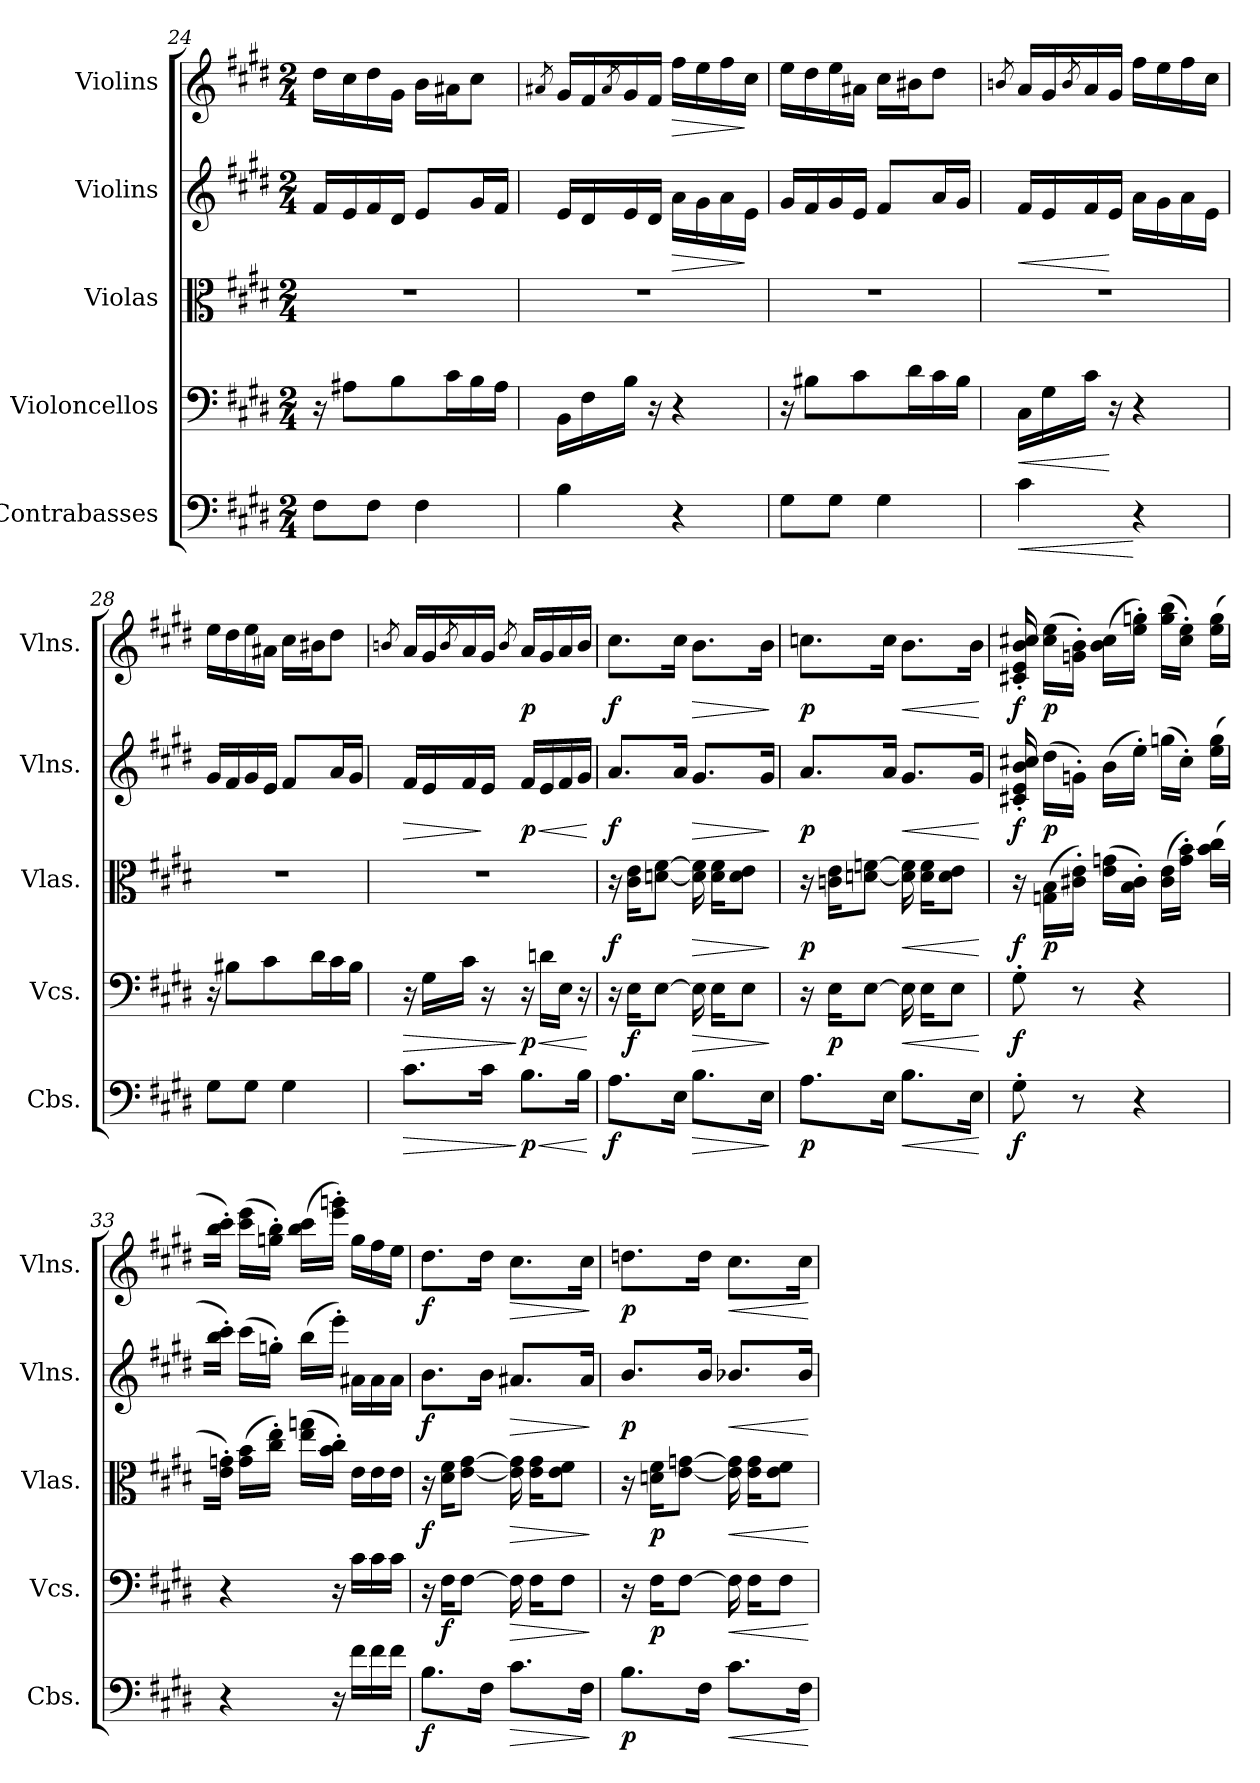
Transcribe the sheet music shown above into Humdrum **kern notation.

**kern	**dynam	**kern	**dynam	**kern	**dynam	**kern	**dynam	**kern	**dynam
*part5	*part5	*part4	*part4	*part3	*part3	*part2	*part2	*part1	*part1
*staff5	*staff5	*staff4	*staff4	*staff3	*staff3	*staff2	*staff2	*staff1	*staff1
*I"Contrabasses	*	*I"Violoncellos	*	*I"Violas	*	*I"Violins	*	*I"Violins	*
*I'Cbs.	*	*I'Vcs.	*	*I'Vlas.	*	*I'Vlns.	*	*I'Vlns.	*
*clefF4	*	*clefF4	*	*clefC3	*	*clefG2	*	*clefG2	*
*ITrd7c12	*	*	*	*	*	*	*	*	*
*k[f#c#g#d#]	*	*k[f#c#g#d#]	*	*k[f#c#g#d#]	*	*k[f#c#g#d#]	*	*k[f#c#g#d#]	*
*M2/4	*	*M2/4	*	*M2/4	*	*M2/4	*	*M2/4	*
=24	=24	=24	=24	=24	=24	=24	=24	=24	=24
8FF#\L	.	16r	.	2r	.	16f#/LL	.	16dd#\LL	.
.	.	8A#X\L	.	.	.	16e/	.	16cc#\	.
8FF#\J	.	.	.	.	.	16f#/	.	16dd#\	.
.	.	8B\	.	.	.	16d#/JJ	.	16g#\JJ	.
4FF#\	.	.	.	.	.	8e/L	.	16b\LL	.
.	.	16c#\L	.	.	.	.	.	16a#X\J	.
.	.	16B\	.	.	.	16g#/L	.	8cc#\J	.
.	.	16A#\JJ	.	.	.	16f#/JJ	.	.	.
=25	=25	=25	=25	=25	=25	=25	=25	=25	=25
.	.	.	.	.	.	.	.	8qa#X/	.
4BB\	.	16BB\LL	.	2r	.	16e/LL	.	16g#/LL	.
.	.	16F#\	.	.	.	16d#/	.	16f#/	.
.	.	.	.	.	.	.	.	8qa#/	.
.	.	16B\JJ	.	.	.	16e/	.	16g#/	.
.	.	16r	.	.	.	16d#/JJ	.	16f#/JJ	.
!	!	!	!	!	!	!	!LO:HP:b	!	!LO:HP:b
4r	.	4r	.	.	.	16a\LL	>	16ff#\LL	>
.	.	.	.	.	.	16g#\	.	16ee\	.
.	.	.	.	.	.	16a\	.	16ff#\	.
.	.	.	.	.	.	16e\JJ	]	16cc#\JJ	]
!!LO:PB:g=z
=26	=26	=26	=26	=26	=26	=26	=26	=26	=26
8GG#\L	.	16r	.	2r	.	16g#/LL	.	16ee\LL	.
.	.	8B#X\L	.	.	.	16f#/	.	16dd#\	.
8GG#\J	.	.	.	.	.	16g#/	.	16ee\	.
.	.	8c#\	.	.	.	16e/JJ	.	16a#X\JJ	.
4GG#\	.	.	.	.	.	8f#/L	.	16cc#\LL	.
.	.	16d#\L	.	.	.	.	.	16b#X\J	.
.	.	16c#\	.	.	.	16a/L	.	8dd#\J	.
.	.	16B#\JJ	.	.	.	16g#/JJ	.	.	.
=27	=27	=27	=27	=27	=27	=27	=27	=27	=27
.	.	.	.	.	.	.	.	8qbn/	.
!	!LO:HP:b	!	!LO:HP:b	!	!	!	!LO:HP:b	!	!
4C#\	<	16C#\LL	<	2r	.	16f#/LL	<	16a/LL	.
.	.	16G#\	.	.	.	16e/	.	16g#/	.
.	.	.	.	.	.	.	.	8qb/	.
.	.	16c#\JJ	.	.	.	16f#/	.	16a/	.
.	.	16r	[	.	.	16e/JJ	[	16g#/JJ	.
4r	[	4r	.	.	.	16a\LL	.	16ff#\LL	.
.	.	.	.	.	.	16g#\	.	16ee\	.
.	.	.	.	.	.	16a\	.	16ff#\	.
.	.	.	.	.	.	16e\JJ	.	16cc#\JJ	.
=28	=28	=28	=28	=28	=28	=28	=28	=28	=28
8GG#\L	.	16r	.	2r	.	16g#/LL	.	16ee\LL	.
.	.	8B#X\L	.	.	.	16f#/	.	16dd#\	.
8GG#\J	.	.	.	.	.	16g#/	.	16ee\	.
.	.	8c#\	.	.	.	16e/JJ	.	16a#X\JJ	.
4GG#\	.	.	.	.	.	8f#/L	.	16cc#\LL	.
.	.	16d#\L	.	.	.	.	.	16b#X\J	.
.	.	16c#\	.	.	.	16a/L	.	8dd#\J	.
.	.	16B#\JJ	.	.	.	16g#/JJ	.	.	.
=29	=29	=29	=29	=29	=29	=29	=29	=29	=29
.	.	.	.	.	.	.	.	8qbn/	.
!	!LO:HP:b	!	!LO:HP:b	!	!	!	!LO:HP:b	!	!
8.C#\L	>	16r	>	2r	.	16f#/LL	>	16a/LL	.
.	.	16G#\LL	.	.	.	16e/	.	16g#/	.
.	.	.	.	.	.	.	.	8qb/	.
.	.	16c#\JJ	.	.	.	16f#/	.	16a/	.
16C#\Jk	.	16r	.	.	.	16e/JJ	]	16g#/JJ	.
.	.	.	.	.	.	.	.	8qb/	.
!	!LO:HP:n=1:b	!	!LO:HP:n=1:b	!	!	!	!LO:HP:b	!	!
!	!LO:DY:n=1:b	!	!LO:DY:n=1:b	!	!	!	!LO:DY:n=1:b	!	!LO:DY:b
8.BB\L	] < p	16r	] < p	.	.	16f#/LL	< p	16a/LL	p
.	.	16dn\LL	.	.	.	16e/	.	16g#/	.
.	.	16E\JJ	.	.	.	16f#/	.	16a/	.
16BB\Jk	.	16r	.	.	.	16g#/JJ	.	16b/JJ	.
.	[	.	[	.	.	.	[	.	.
!!LO:LB:g=z
=30	=30	=30	=30	=30	=30	=30	=30	=30	=30
!	!LO:DY:b	!	!	!	!LO:DY:b	!	!LO:DY:b	!	!LO:DY:b
8.AA\L	f	16r	.	16r	f	8.a/L	f	8.cc#\L	f
!	!	!	!LO:DY:b	!	!	!	!	!	!
.	.	16E\KL	f	16c#\ 16e\KL	.	.	.	.	.
.	.	[8E\J	.	[8dn\ [8f#\J	.	.	.	.	.
16EE\Jk	.	.	.	.	.	16a/Jk	.	16cc#\Jk	.
!	!LO:HP:b	!	!LO:HP:b	!	!LO:HP:b	!	!LO:HP:b	!	!LO:HP:b
8.BB\L	>	16E\]	>	16d\] 16f#\]	>	8.g#/L	>	8.b\L	>
.	.	16E\KL	.	16d\ 16f#\KL	.	.	.	.	.
.	.	8E\J	.	8d\ 8e\J	.	.	.	.	.
16EE\Jk	.	.	.	.	.	16g#/Jk	.	16b\Jk	.
.	]	.	]	.	]	.	]	.	]
=31	=31	=31	=31	=31	=31	=31	=31	=31	=31
!	!LO:DY:b	!	!	!	!LO:DY:b	!	!LO:DY:b	!	!LO:DY:b
8.AA\L	p	16r	.	16r	p	8.a/L	p	8.ccn\L	p
!	!	!	!LO:DY:b	!	!	!	!	!	!
.	.	16E\KL	p	16cn\ 16e\KL	.	.	.	.	.
.	.	[8E\J	.	[8dn\ [8fn\J	.	.	.	.	.
16EE\Jk	.	.	.	.	.	16a/Jk	.	16cc\Jk	.
!	!LO:HP:b	!	!LO:HP:b	!	!LO:HP:b	!	!LO:HP:b	!	!LO:HP:b
8.BB\L	<	16E\]	<	16d\] 16f\]	<	8.g#/L	<	8.b\L	<
.	.	16E\KL	.	16d\ 16f\KL	.	.	.	.	.
.	.	8E\J	.	8d\ 8e\J	.	.	.	.	.
16EE\Jk	.	.	.	.	.	16g#/Jk	.	16b\Jk	.
.	[	.	[	.	[	.	[	.	[
=32	=32	=32	=32	=32	=32	=32	=32	=32	=32
!	!LO:DY:b	!	!LO:DY:b	!	!LO:DY:b	!	!LO:DY:b	!	!LO:DY:b
8GG#'\	f	8G#'\	f	16r	f	16c#X/' 16e/' 16b/' 16cc#X/'	f	16c#X/' 16e/' 16b/' 16cc#X/'	f
!	!	!	!	!	!LO:DY:b	!	!LO:DY:b	!	!LO:DY:b
.	.	.	.	(>16Gn\ 16B\LL	p	(>16dd#\LL	p	(>16cc#\ 16ee\LL	p
8r	.	8r	.	16c#X\' 16e\'JJ)	.	16gn'\JJ)	.	16gn\' 16b\'JJ)	.
.	.	.	.	(>16e\ 16gn\LL	.	(>16b\LL	.	(>16b\ 16cc#\LL	.
4r	.	4r	.	16B\' 16c#\'JJ)	.	16ee'\JJ)	.	16ee\' 16ggn\'JJ)	.
.	.	.	.	(>16c#\ 16e\LL	.	(>16ggn\LL	.	(>16gg\ 16bb\LL	.
.	.	.	.	16g\' 16b\'JJ)	.	16cc#'\JJ)	.	16cc#\' 16ee\'JJ)	.
.	.	.	.	(>16b\ 16cc#\LL	.	(>16ee\ 16gg\LL	.	(>16ee\ 16gg\LL	.
=33	=33	=33	=33	=33	=33	=33	=33	=33	=33
4r	.	4r	.	16e\' 16gn\'JJ)	.	16bb\' 16ccc#\'JJ)	.	16bb\' 16ccc#\'JJ)	.
.	.	.	.	(>16g\ 16b\LL	.	(>16ccc#\LL	.	(>16ccc#\ 16eee\LL	.
.	.	.	.	16cc#\' 16ee\'JJ)	.	16ggn'\JJ)	.	16ggn\' 16bb\'JJ)	.
.	.	.	.	(>16ee\ 16ggn\LL	.	(>16bb\LL	.	(>16bb\ 16ccc#\LL	.
16r	.	16r	.	16b\' 16cc#\'JJ)	.	16eee'\JJ)	.	16eee\' 16gggn\'JJ)	.
16F#\LL	.	16c#\LL	.	16e\LL	.	16a#X\LL	.	16gg\LL	.
16F#\	.	16c#\	.	16e\	.	16a#\	.	16ff#\	.
16F#\JJ	.	16c#\JJ	.	16e\JJ	.	16a#\JJ	.	16ee\JJ	.
!!LO:LB:g=z
=34	=34	=34	=34	=34	=34	=34	=34	=34	=34
!	!LO:DY:b	!	!	!	!LO:DY:b	!	!LO:DY:b	!	!LO:DY:b
8.BB\L	f	16r	.	16r	f	8.b\L	f	8.dd#\L	f
!	!	!	!LO:DY:b	!	!	!	!	!	!
.	.	16F#\KL	f	16d#\ 16f#\KL	.	.	.	.	.
.	.	[8F#\J	.	[8e\ [8g#\J	.	.	.	.	.
16FF#\Jk	.	.	.	.	.	16b\Jk	.	16dd#\Jk	.
!	!LO:HP:b	!	!LO:HP:b	!	!LO:HP:b	!	!LO:HP:b	!	!LO:HP:b
8.C#\L	>	16F#\]	>	16e\] 16g#\]	>	8.a#X/L	>	8.cc#\L	>
.	.	16F#\KL	.	16e\ 16g#\KL	.	.	.	.	.
.	.	8F#\J	.	8e\ 8f#\J	.	.	.	.	.
16FF#\Jk	.	.	.	.	.	16a#/Jk	.	16cc#\Jk	.
.	]	.	]	.	]	.	]	.	]
=35	=35	=35	=35	=35	=35	=35	=35	=35	=35
!	!LO:DY:b	!	!	!	!	!	!LO:DY:b	!	!LO:DY:b
8.BB\L	p	16r	.	16r	.	8.b/L	p	8.ddn\L	p
!	!	!	!LO:DY:b	!	!LO:DY:b	!	!	!	!
.	.	16F#\KL	p	16dn\ 16f#\KL	p	.	.	.	.
.	.	[8F#\J	.	[8e\ [8gn\J	.	.	.	.	.
16FF#\Jk	.	.	.	.	.	16b/Jk	.	16dd\Jk	.
!	!LO:HP:b	!	!LO:HP:b	!	!LO:HP:b	!	!LO:HP:b	!	!LO:HP:b
8.C#\L	<	16F#\]	<	16e\] 16g\]	<	8.b-X/L	<	8.cc#\L	<
.	.	16F#\KL	.	16e\ 16g\KL	.	.	.	.	.
.	.	8F#\J	.	8e\ 8f#\J	.	.	.	.	.
16FF#\Jk	.	.	.	.	.	16b-/Jk	.	16cc#\Jk	.
.	[	.	[	.	[	.	[	.	[
=	=	=	=	=	=	=	=	=	=
*-	*-	*-	*-	*-	*-	*-	*-	*-	*-
